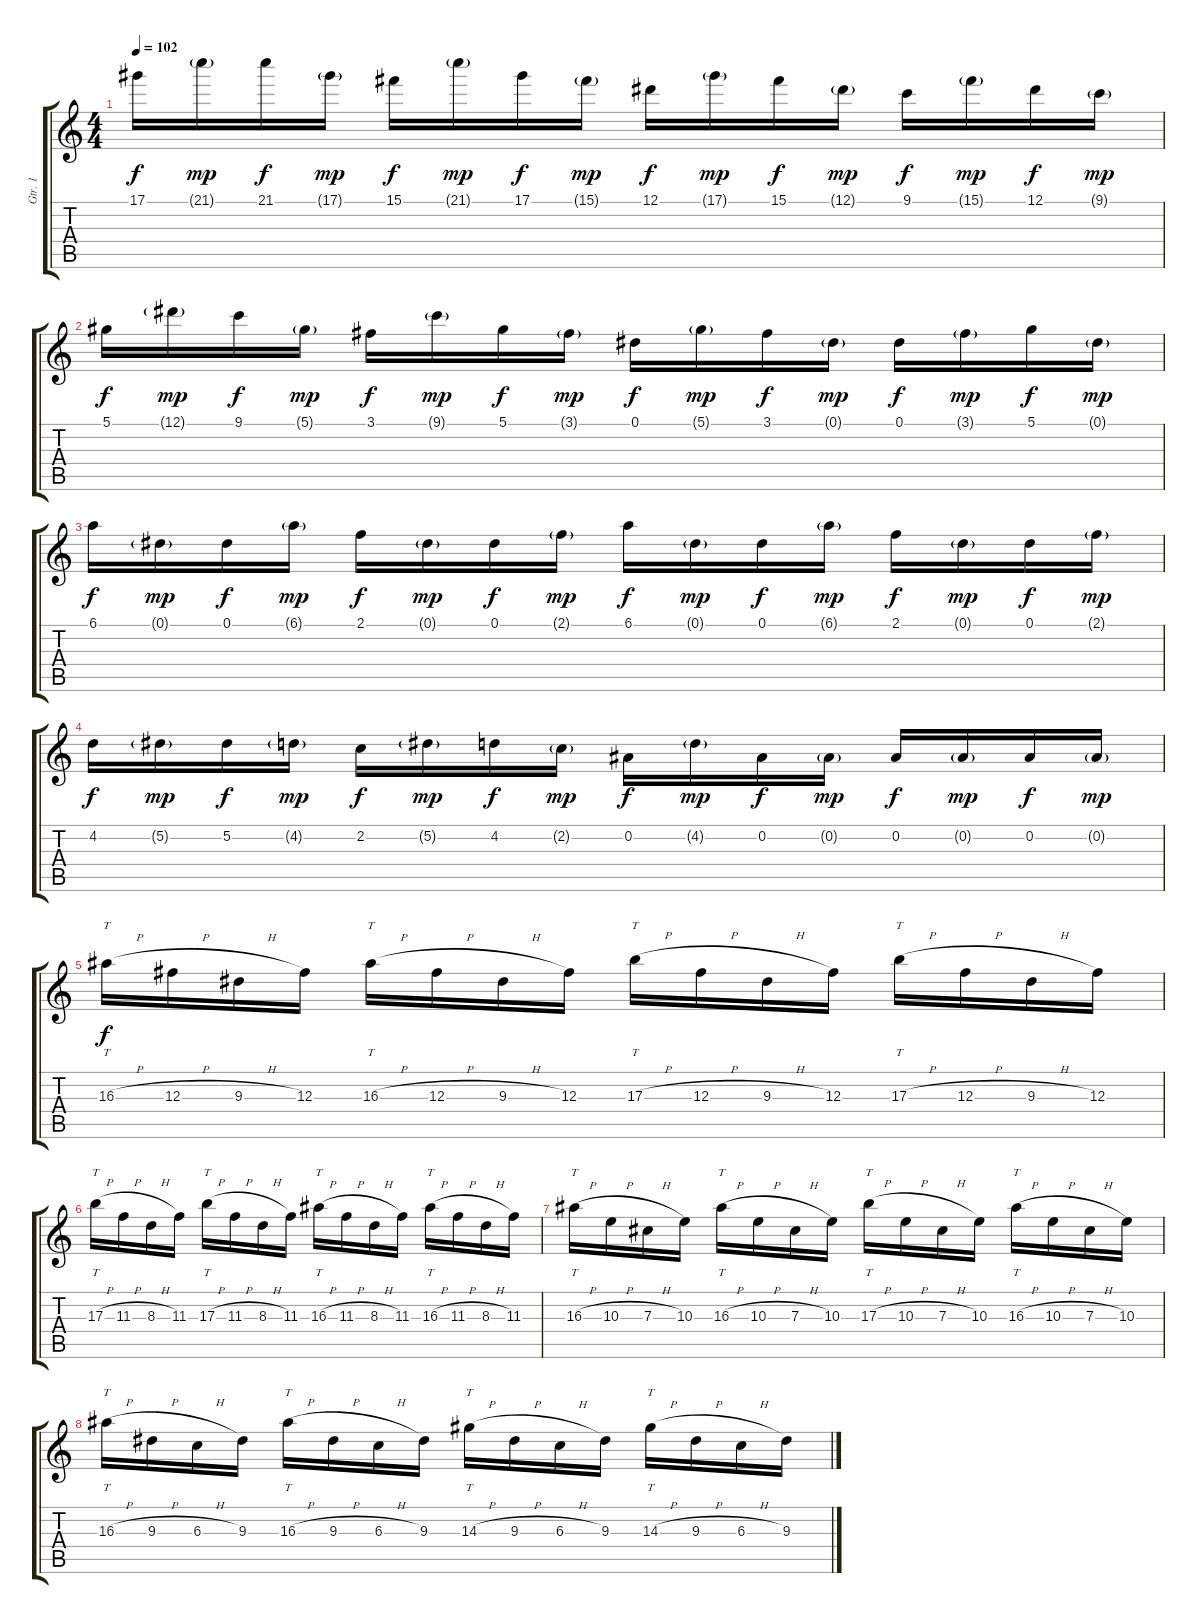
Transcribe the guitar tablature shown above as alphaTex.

\track ("Gtr. 1" "Gtr. 1") {instrument distortionguitar}
\staff {score tabs}
\tuning (Eb4 Bb3 Gb3 Db3 Ab2 Eb2) {hide}
\ts (4 4)
\tempo 102
\clef g2
\ks c
17.1.16{dy f} 21.1{g}.16{dy mp} 21.1.16{dy f} 17.1{g}.16{dy mp} 15.1.16{dy f} 21.1{g}.16{dy mp} 17.1.16{dy f} 15.1{g}.16{dy mp} 12.1.16{dy f} 17.1{g}.16{dy mp} 15.1.16{dy f} 12.1{g}.16{dy mp} 9.1.16{dy f} 15.1{g}.16{dy mp} 12.1.16{dy f} 9.1{g}.16{dy mp} |
5.1.16{dy f} 12.1{g}.16{dy mp} 9.1.16{dy f} 5.1{g}.16{dy mp} 3.1.16{dy f} 9.1{g}.16{dy mp} 5.1.16{dy f} 3.1{g}.16{dy mp} 0.1.16{dy f} 5.1{g}.16{dy mp} 3.1.16{dy f} 0.1{g}.16{dy mp} 0.1.16{dy f} 3.1{g}.16{dy mp} 5.1.16{dy f} 0.1{g}.16{dy mp} |
6.1.16{dy f} 0.1{g}.16{dy mp} 0.1.16{dy f} 6.1{g}.16{dy mp} 2.1.16{dy f} 0.1{g}.16{dy mp} 0.1.16{dy f} 2.1{g}.16{dy mp} 6.1.16{dy f} 0.1{g}.16{dy mp} 0.1.16{dy f} 6.1{g}.16{dy mp} 2.1.16{dy f} 0.1{g}.16{dy mp} 0.1.16{dy f} 2.1{g}.16{dy mp} |
4.2.16{dy f} 5.2{g}.16{dy mp} 5.2.16{dy f} 4.2{g}.16{dy mp} 2.2.16{dy f} 5.2{g}.16{dy mp} 4.2.16{dy f} 2.2{g}.16{dy mp} 0.2.16{dy f} 4.2{g}.16{dy mp} 0.2.16{dy f} 0.2{g}.16{dy mp} 0.2.16{dy f} 0.2{g}.16{dy mp} 0.2.16{dy f} 0.2{g}.16{dy mp} |
16.3{h}.16{tt dy f} 12.3{h}.16 9.3{h}.16 12.3.16 16.3{h}.16{tt} 12.3{h}.16 9.3{h}.16 12.3.16 17.3{h}.16{tt} 12.3{h}.16 9.3{h}.16 12.3.16 17.3{h}.16{tt} 12.3{h}.16 9.3{h}.16 12.3.16 |
17.3{h}.16{tt} 11.3{h}.16 8.3{h}.16 11.3.16 17.3{h}.16{tt} 11.3{h}.16 8.3{h}.16 11.3.16 16.3{h}.16{tt} 11.3{h}.16 8.3{h}.16 11.3.16 16.3{h}.16{tt} 11.3{h}.16 8.3{h}.16 11.3.16 |
16.3{h}.16{tt} 10.3{h}.16 7.3{h}.16 10.3.16 16.3{h}.16{tt} 10.3{h}.16 7.3{h}.16 10.3.16 17.3{h}.16{tt} 10.3{h}.16 7.3{h}.16 10.3.16 16.3{h}.16{tt} 10.3{h}.16 7.3{h}.16 10.3.16 |
16.3{h}.16{tt} 9.3{h}.16 6.3{h}.16 9.3.16 16.3{h}.16{tt} 9.3{h}.16 6.3{h}.16 9.3.16 14.3{h}.16{tt} 9.3{h}.16 6.3{h}.16 9.3.16 14.3{h}.16{tt} 9.3{h}.16 6.3{h}.16 9.3.16
